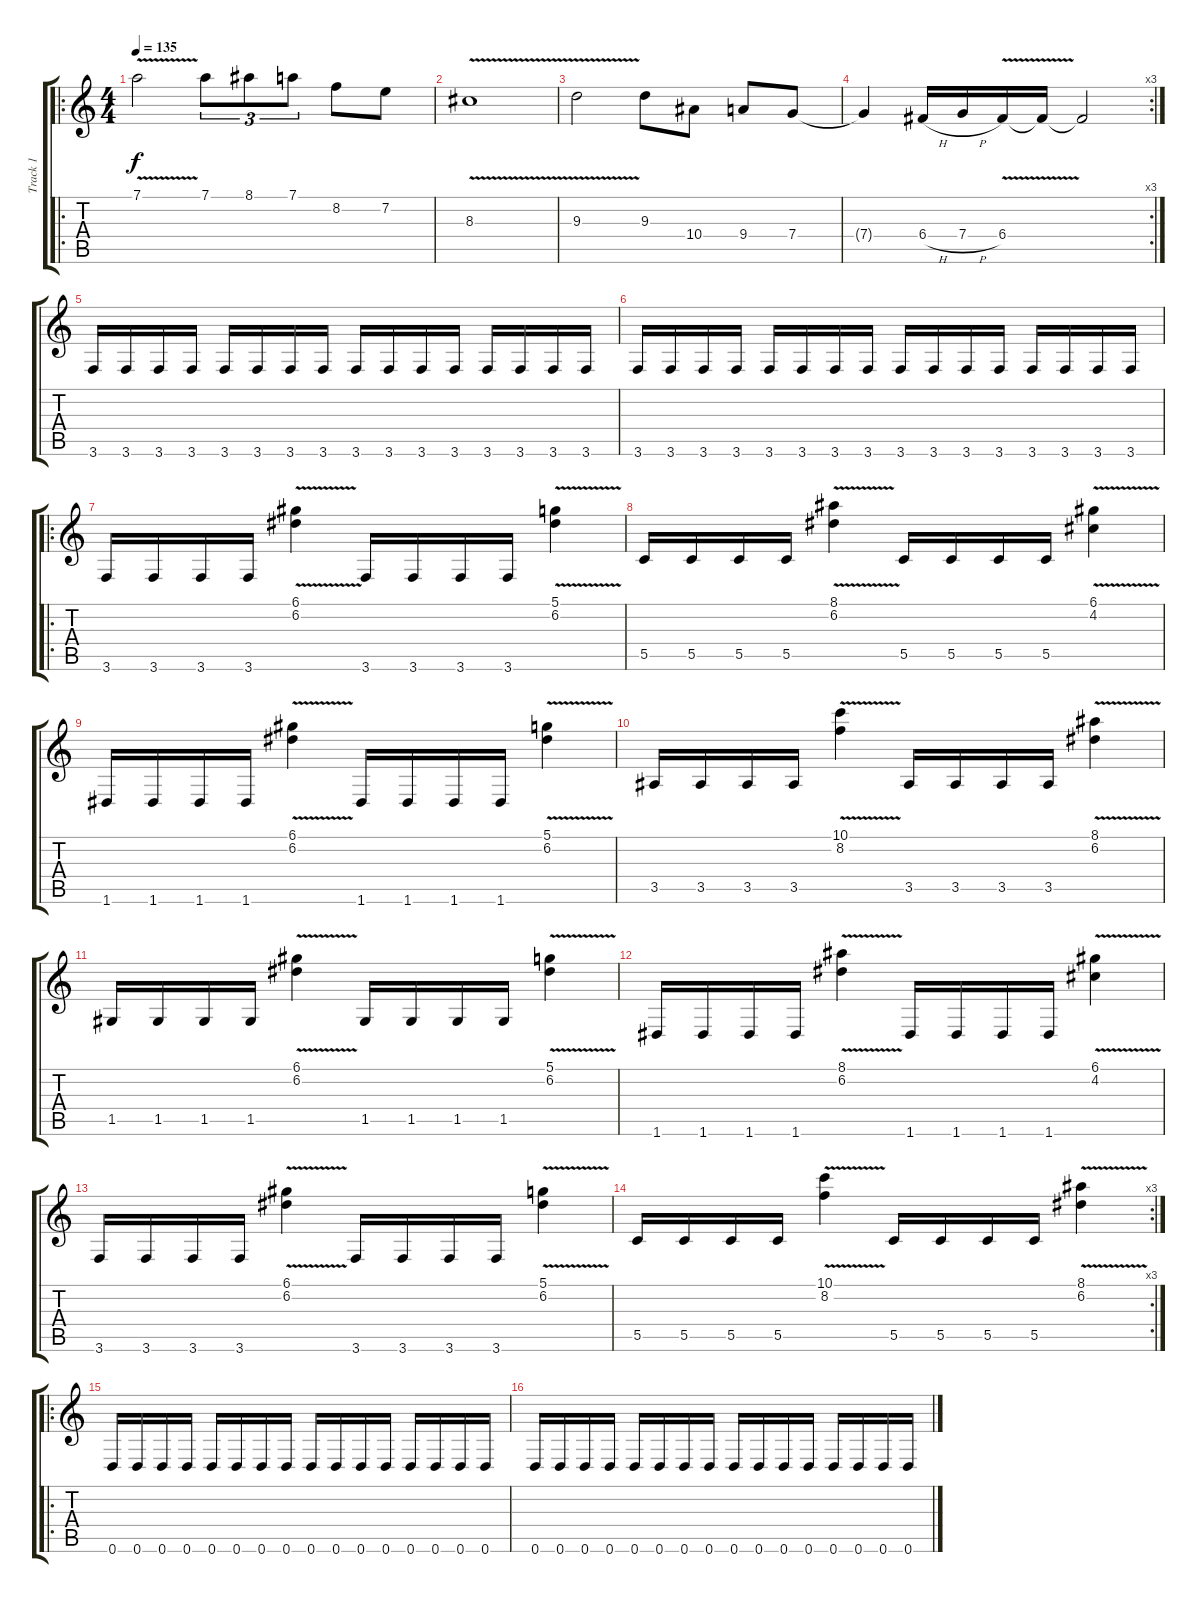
\track ("Track 1" "Track 1") {instrument distortionguitar}
\staff {score tabs}
\tuning (D4 A3 F3 C3 G2 D2) {hide}
\ro
\ts (4 4)
\tempo 135
\clef g2
\ks c
7.1{v}.2{dy f instrument distortionguitar} 7.1.8{tu (3 2)} 8.1.8{tu (3 2)} 7.1.8{tu (3 2)} 8.2.8 7.2.8 |
8.3{v}.1 |
9.3{v}.2 9.3.8 10.4.8 9.4.8 7.4.8 |
\rc 3
7.4{t}.4 6.4{h}.16 7.4{h}.16 6.4{v}.16 6.4{t}.16 6.4{t}.2 |
3.6.16 3.6.16 3.6.16 3.6.16 3.6.16 3.6.16 3.6.16 3.6.16 3.6.16 3.6.16 3.6.16 3.6.16 3.6.16 3.6.16 3.6.16 3.6.16 |
3.6.16 3.6.16 3.6.16 3.6.16 3.6.16 3.6.16 3.6.16 3.6.16 3.6.16 3.6.16 3.6.16 3.6.16 3.6.16 3.6.16 3.6.16 3.6.16 |
\ro
3.6.16 3.6.16 3.6.16 3.6.16 (6.1{v} 6.2{v}).4 3.6.16 3.6.16 3.6.16 3.6.16 (5.1{v} 6.2{v}).4 |
5.5.16 5.5.16 5.5.16 5.5.16 (8.1{v} 6.2{v}).4 5.5.16 5.5.16 5.5.16 5.5.16 (6.1{v} 4.2{v}).4 |
1.6.16 1.6.16 1.6.16 1.6.16 (6.1{v} 6.2{v}).4 1.6.16 1.6.16 1.6.16 1.6.16 (5.1{v} 6.2{v}).4 |
3.5.16 3.5.16 3.5.16 3.5.16 (10.1{v} 8.2{v}).4 3.5.16 3.5.16 3.5.16 3.5.16 (8.1{v} 6.2{v}).4 |
1.5.16 1.5.16 1.5.16 1.5.16 (6.1{v} 6.2{v}).4 1.5.16 1.5.16 1.5.16 1.5.16 (5.1{v} 6.2{v}).4 |
1.6.16 1.6.16 1.6.16 1.6.16 (8.1{v} 6.2{v}).4 1.6.16 1.6.16 1.6.16 1.6.16 (6.1{v} 4.2{v}).4 |
3.6.16 3.6.16 3.6.16 3.6.16 (6.1{v} 6.2{v}).4 3.6.16 3.6.16 3.6.16 3.6.16 (5.1{v} 6.2{v}).4 |
\rc 3
5.5.16 5.5.16 5.5.16 5.5.16 (10.1{v} 8.2{v}).4 5.5.16 5.5.16 5.5.16 5.5.16 (8.1{v} 6.2{v}).4 |
\ro
0.6.16 0.6.16 0.6.16 0.6.16 0.6.16 0.6.16 0.6.16 0.6.16 0.6.16 0.6.16 0.6.16 0.6.16 0.6.16 0.6.16 0.6.16 0.6.16 |
0.6.16 0.6.16 0.6.16 0.6.16 0.6.16 0.6.16 0.6.16 0.6.16 0.6.16 0.6.16 0.6.16 0.6.16 0.6.16 0.6.16 0.6.16 0.6.16
